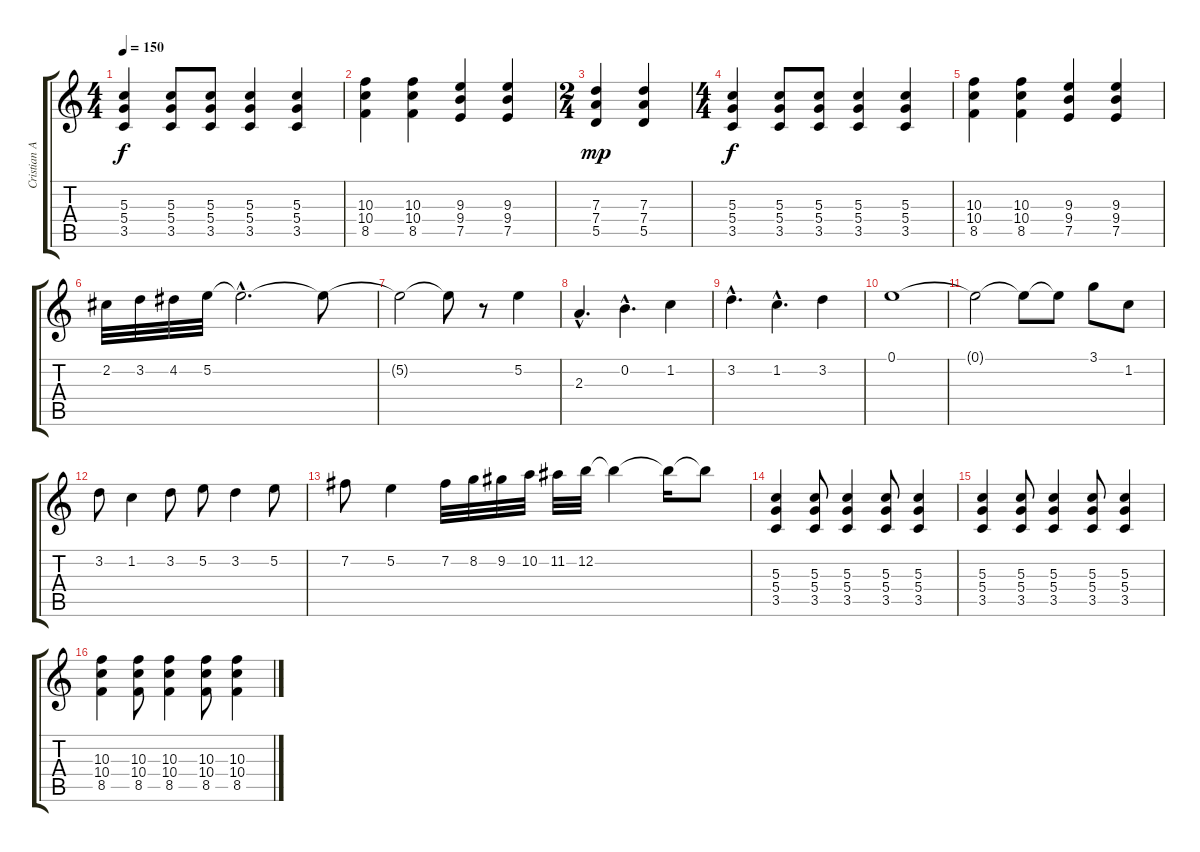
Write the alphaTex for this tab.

\track ("Cristian Aldana" "Cristian A") {instrument distortionguitar}
\staff {score tabs}
\tuning (E4 B3 G3 D3 A2 E2) {hide}
\ts (4 4)
\tempo 150
\clef g2
\ks c
(5.3 5.4 3.5).4{dy f} (5.3 5.4 3.5).8 (5.3 5.4 3.5).8 (5.3 5.4 3.5).4 (5.3 5.4 3.5).4 |
(10.3 10.4 8.5).4 (10.3 10.4 8.5).4 (9.3 9.4 7.5).4 (9.3 9.4 7.5).4 |
\ts (2 4)
(7.3 7.4 5.5).4{dy mp} (7.3 7.4 5.5).4 |
\ts (4 4)
(5.3 5.4 3.5).4{dy f} (5.3 5.4 3.5).8 (5.3 5.4 3.5).8 (5.3 5.4 3.5).4 (5.3 5.4 3.5).4 |
(10.3 10.4 8.5).4 (10.3 10.4 8.5).4 (9.3 9.4 7.5).4 (9.3 9.4 7.5).4 |
2.2.32 3.2.32 4.2.32 5.2.32 5.2{hac t}.2{d} 5.2{t}.8 |
5.2{t}.2 5.2{t}.8 r.8 5.2.4 |
2.3{hac}.4{d} 0.2{hac}.4{d} 1.2.4 |
3.2{hac}.4{d} 1.2{hac}.4{d} 3.2.4 |
0.1.1 |
0.1{t}.2 0.1{t}.8 0.1{t}.8 3.1.8 1.2.8 |
3.2.8 1.2.4 3.2.8 5.2.8 3.2.4 5.2.8 |
7.2.8 5.2.4 7.2.32 8.2.32 9.2.32 10.2.32 11.2.32 12.2.32 12.2{t}.4 12.2{t}.16 12.2{t}.8 |
(5.3 5.4 3.5).4 (5.3 5.4 3.5).8 (5.3 5.4 3.5).4 (5.3 5.4 3.5).8 (5.3 5.4 3.5).4 |
(5.3 5.4 3.5).4 (5.3 5.4 3.5).8 (5.3 5.4 3.5).4 (5.3 5.4 3.5).8 (5.3 5.4 3.5).4 |
(10.3 10.4 8.5).4 (10.3 10.4 8.5).8 (10.3 10.4 8.5).4 (10.3 10.4 8.5).8 (10.3 10.4 8.5).4
